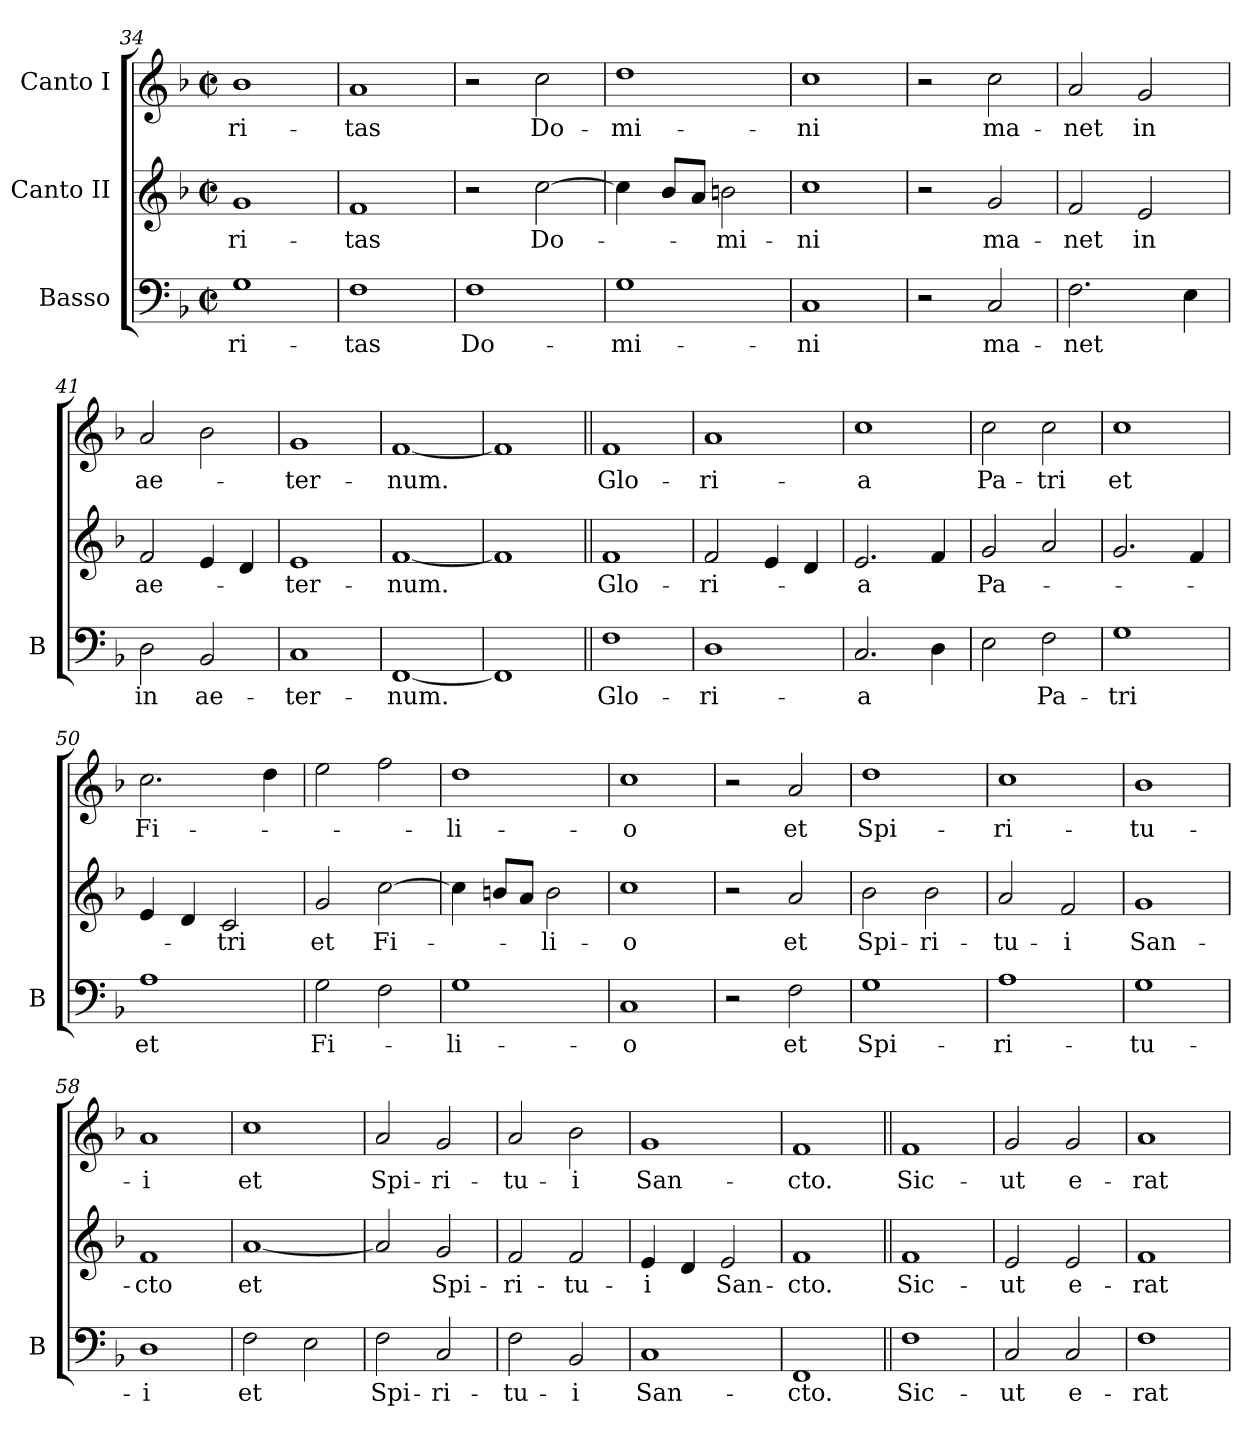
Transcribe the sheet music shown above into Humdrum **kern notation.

**kern	**text	**kern	**text	**kern	**text
*part3	*part3	*part2	*part2	*part1	*part1
*staff3	*staff3	*staff2	*staff2	*staff1	*staff1
*I"Basso	*	*I"Canto II	*	*I"Canto I	*
*I'B	*	*	*	*	*
*clefF4	*	*clefG2	*	*clefG2	*
*k[b-]	*	*k[b-]	*	*k[b-]	*
*M2/2	*	*M2/2	*	*M2/2	*
*met(c|)	*	*met(c|)	*	*met(c|)	*
=34	=34	=34	=34	=34	=34
1G	-ri-	1g	-ri-	1b-	-ri-
=35	=35	=35	=35	=35	=35
1F	-tas	1f	-tas	1a	-tas
=36	=36	=36	=36	=36	=36
1F	Do-	2r	.	2r	.
.	.	[2cc\	Do-	2cc\	Do-
=37	=37	=37	=37	=37	=37
1G	-mi-	4cc\]	.	1dd	-mi-
.	.	8b-/L	.	.	.
.	.	8a/J	.	.	.
.	.	2bn\	-mi-	.	.
=38	=38	=38	=38	=38	=38
1C	-ni	1cc	-ni	1cc	-ni
=39	=39	=39	=39	=39	=39
2r	.	2r	.	2r	.
2C/	ma-	2g/	ma-	2cc\	ma-
=40	=40	=40	=40	=40	=40
2.F\	-net	2f/	-net	2a/	-net
.	.	2e/	in	2g/	in
4E\	.	.	.	.	.
=41	=41	=41	=41	=41	=41
2D\	in	2f/	ae-	2a/	ae-
2BB-/	ae-	4e/	.	2b-\	.
.	.	4d/	.	.	.
=42	=42	=42	=42	=42	=42
1C	-ter-	1e	-ter-	1g	-ter-
=43	=43	=43	=43	=43	=43
[1FF	-num.	[1f	-num.	[1f	-num.
=44	=44	=44	=44	=44	=44
1FF]	.	1f]	.	1f]	.
=45||	=45||	=45||	=45||	=45||	=45||
1F	Glo-	1f	Glo-	1f	Glo-
=46	=46	=46	=46	=46	=46
1D	-ri-	2f/	-ri-	1a	-ri-
.	.	4e/	.	.	.
.	.	4d/	.	.	.
=47	=47	=47	=47	=47	=47
2.C/	-a	2.e/	-a	1cc	-a
4D\	.	4f/	.	.	.
=48	=48	=48	=48	=48	=48
2E\	.	2g/	Pa-	2cc\	Pa-
2F\	Pa-	2a/	.	2cc\	-tri
=49	=49	=49	=49	=49	=49
1G	-tri	2.g/	.	1cc	et
.	.	4f/	.	.	.
=50	=50	=50	=50	=50	=50
1A	et	4e/	.	2.cc\	Fi-
.	.	4d/	.	.	.
.	.	2c/	-tri	.	.
.	.	.	.	4dd\	.
=51	=51	=51	=51	=51	=51
2G\	Fi-	2g/	et	2ee\	.
2F\	.	[2cc\	Fi-	2ff\	.
=52	=52	=52	=52	=52	=52
1G	-li-	4cc\]	.	1dd	-li-
.	.	8bn/L	.	.	.
.	.	8a/J	.	.	.
.	.	2b\	-li-	.	.
=53	=53	=53	=53	=53	=53
1C	-o	1cc	-o	1cc	-o
=54	=54	=54	=54	=54	=54
2r	.	2r	.	2r	.
2F\	et	2a/	et	2a/	et
=55	=55	=55	=55	=55	=55
1G	Spi-	2b-\	Spi-	1dd	Spi-
.	.	2b-\	-ri-	.	.
=56	=56	=56	=56	=56	=56
1A	-ri-	2a/	-tu-	1cc	-ri-
.	.	2f/	-i	.	.
=57	=57	=57	=57	=57	=57
1G	-tu-	1g	San-	1b-	-tu-
=58	=58	=58	=58	=58	=58
1D	-i	1f	-cto	1a	-i
=59	=59	=59	=59	=59	=59
2F\	et	[1a	et	1cc	et
2E\	.	.	.	.	.
=60	=60	=60	=60	=60	=60
2F\	Spi-	2a/]	.	2a/	Spi-
2C/	-ri-	2g/	Spi-	2g/	-ri-
=61	=61	=61	=61	=61	=61
2F\	-tu-	2f/	-ri-	2a/	-tu-
2BB-/	-i	2f/	-tu-	2b-\	-i
=62	=62	=62	=62	=62	=62
1C	San-	4e/	-i	1g	San-
.	.	4d/	.	.	.
.	.	2e/	San-	.	.
=63	=63	=63	=63	=63	=63
1FF	-cto.	1f	-cto.	1f	-cto.
=64||	=64||	=64||	=64||	=64||	=64||
1F	Sic-	1f	Sic-	1f	Sic-
=65	=65	=65	=65	=65	=65
2C/	-ut	2e/	-ut	2g/	-ut
2C/	e-	2e/	e-	2g/	e-
=66	=66	=66	=66	=66	=66
1F	-rat	1f	-rat	1a	-rat
=	=	=	=	=	=
*-	*-	*-	*-	*-	*-
